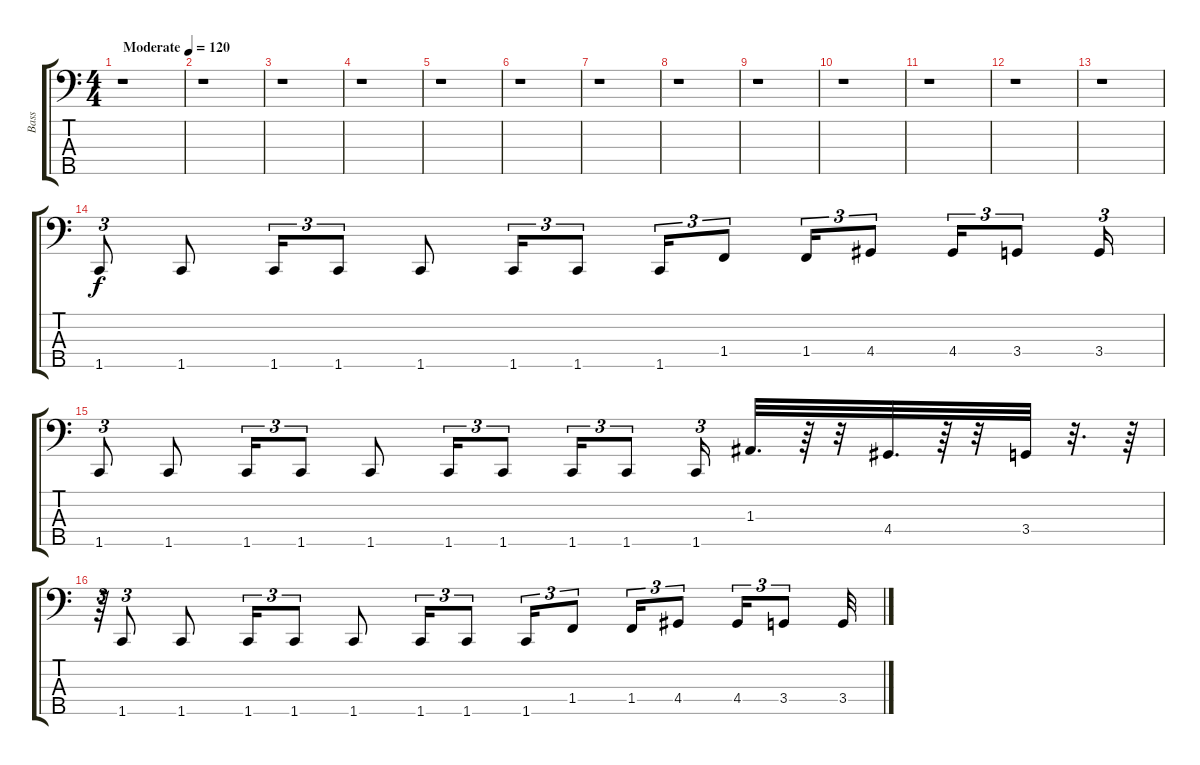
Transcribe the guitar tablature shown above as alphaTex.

\track ("Bass" "Bass") {instrument electricbassfinger}
\staff {score tabs}
\tuning (G2 D2 A1 E1 B0) {hide}
\ts (4 4)
\tempo (120 "Moderate")
\clef f4
\ks c
r.1{dy f instrument electricbassfinger} |
r.1 |
r.1 |
r.1 |
r.1 |
r.1 |
r.1 |
r.1 |
r.1 |
r.1 |
r.1 |
r.1 |
r.1 |
1.5.8{tu (3 2)} 1.5.8 1.5.16{tu (3 2)} 1.5.8{tu (3 2)} 1.5.8 1.5.16{tu (3 2)} 1.5.8{tu (3 2)} 1.5.16{tu (3 2)} 1.4.8{tu (3 2)} 1.4.16{tu (3 2)} 4.4.8{tu (3 2)} 4.4.16{tu (3 2)} 3.4.8{tu (3 2)} 3.4.16{tu (3 2)} |
1.5.8{tu (3 2)} 1.5.8 1.5.16{tu (3 2)} 1.5.8{tu (3 2)} 1.5.8 1.5.16{tu (3 2)} 1.5.8{tu (3 2)} 1.5.16{tu (3 2)} 1.5.8{tu (3 2)} 1.5.16{tu (3 2)} 1.3.32{d} r.64 r.32 4.4.32{d} r.64 r.32 3.4.32 r.32{d} r.64 |
r.64{tu (3 2)} 1.5.8{tu (3 2)} 1.5.8 1.5.16{tu (3 2)} 1.5.8{tu (3 2)} 1.5.8 1.5.16{tu (3 2)} 1.5.8{tu (3 2)} 1.5.16{tu (3 2)} 1.4.8{tu (3 2)} 1.4.16{tu (3 2)} 4.4.8{tu (3 2)} 4.4.16{tu (3 2)} 3.4.8{tu (3 2)} 3.4.32
